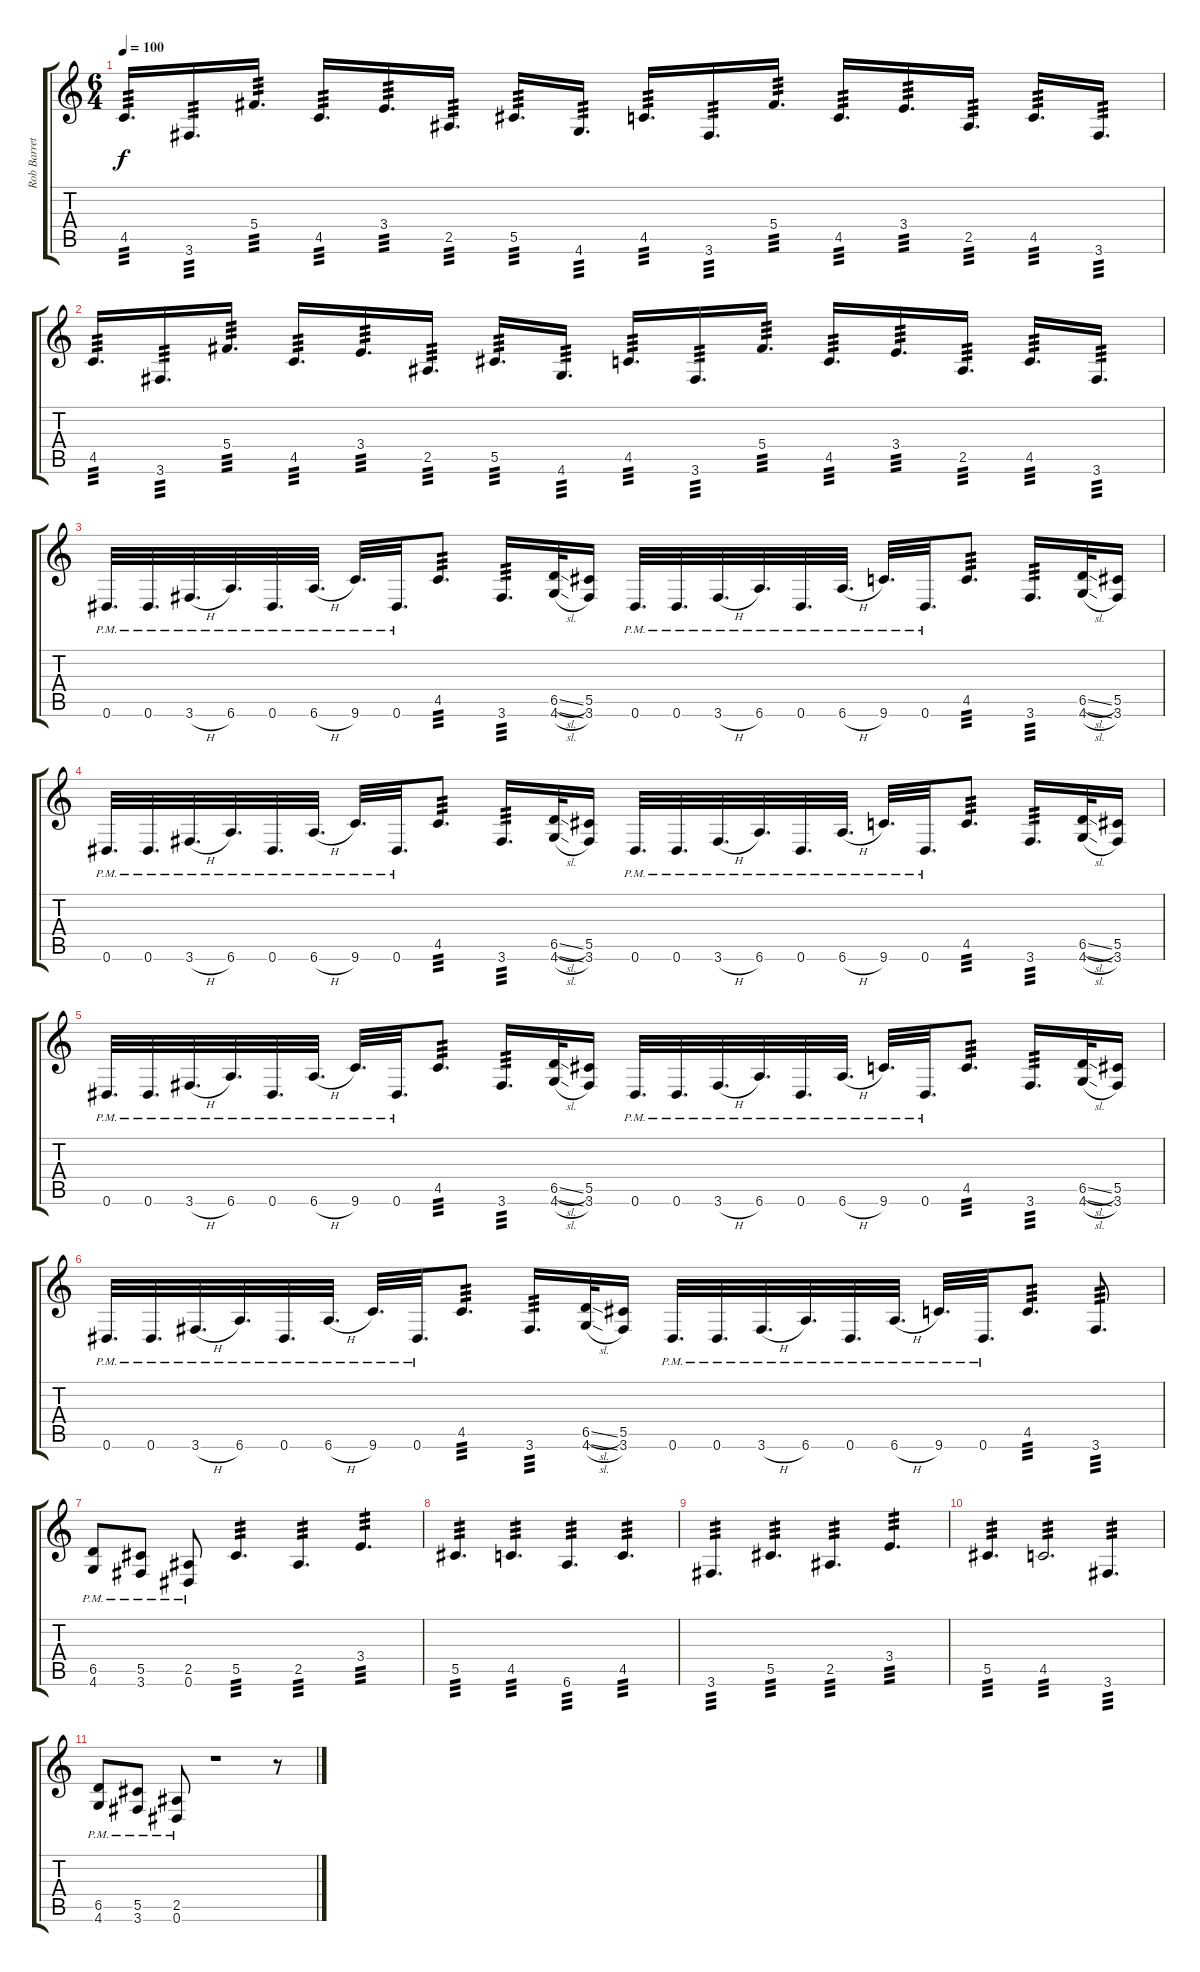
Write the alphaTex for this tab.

\track ("Rob Barret" "Rob Barret") {instrument distortionguitar}
\staff {score tabs}
\tuning (Eb4 Bb3 Gb3 Db3 Ab2 Eb2) {hide}
\ts (6 4)
\tempo 100
\clef g2
\ks c
4.5.16{d tp 3 dy f} 3.6.16{d tp 3} 5.4.16{d tp 3} 4.5.16{d tp 3} 3.4.16{d tp 3} 2.5.16{d tp 3} 5.5.16{d tp 3} 4.6.16{d tp 3} 4.5.16{d tp 3} 3.6.16{d tp 3} 5.4.16{d tp 3} 4.5.16{d tp 3} 3.4.16{d tp 3} 2.5.16{d tp 3} 4.5.16{d tp 3} 3.6.16{d tp 3} |
4.5.16{d tp 3} 3.6.16{d tp 3} 5.4.16{d tp 3} 4.5.16{d tp 3} 3.4.16{d tp 3} 2.5.16{d tp 3} 5.5.16{d tp 3} 4.6.16{d tp 3} 4.5.16{d tp 3} 3.6.16{d tp 3} 5.4.16{d tp 3} 4.5.16{d tp 3} 3.4.16{d tp 3} 2.5.16{d tp 3} 4.5.16{d tp 3} 3.6.16{d tp 3} |
0.6{pm}.32{d} 0.6{pm}.32{d} 3.6{h pm}.32{d} 6.6{pm}.32{d} 0.6{pm}.32{d} 6.6{h pm}.32{d} 9.6{pm}.32{d} 0.6{pm}.32{d} 4.5.8{d tp 3} 3.6.16{d tp 3} (6.5{sl} 4.6{sl}).32 (5.5 3.6).16 0.6{pm}.32{d} 0.6{pm}.32{d} 3.6{h pm}.32{d} 6.6{pm}.32{d} 0.6{pm}.32{d} 6.6{h pm}.32{d} 9.6{pm}.32{d} 0.6{pm}.32{d} 4.5.8{d tp 3} 3.6.16{d tp 3} (6.5{sl} 4.6{sl}).32 (5.5 3.6).16 |
0.6{pm}.32{d} 0.6{pm}.32{d} 3.6{h pm}.32{d} 6.6{pm}.32{d} 0.6{pm}.32{d} 6.6{h pm}.32{d} 9.6{pm}.32{d} 0.6{pm}.32{d} 4.5.8{d tp 3} 3.6.16{d tp 3} (6.5{sl} 4.6{sl}).32 (5.5 3.6).16 0.6{pm}.32{d} 0.6{pm}.32{d} 3.6{h pm}.32{d} 6.6{pm}.32{d} 0.6{pm}.32{d} 6.6{h pm}.32{d} 9.6{pm}.32{d} 0.6{pm}.32{d} 4.5.8{d tp 3} 3.6.16{d tp 3} (6.5{sl} 4.6{sl}).32 (5.5 3.6).16 |
0.6{pm}.32{d} 0.6{pm}.32{d} 3.6{h pm}.32{d} 6.6{pm}.32{d} 0.6{pm}.32{d} 6.6{h pm}.32{d} 9.6{pm}.32{d} 0.6{pm}.32{d} 4.5.8{d tp 3} 3.6.16{d tp 3} (6.5{sl} 4.6{sl}).32 (5.5 3.6).16 0.6{pm}.32{d} 0.6{pm}.32{d} 3.6{h pm}.32{d} 6.6{pm}.32{d} 0.6{pm}.32{d} 6.6{h pm}.32{d} 9.6{pm}.32{d} 0.6{pm}.32{d} 4.5.8{d tp 3} 3.6.16{d tp 3} (6.5{sl} 4.6{sl}).32 (5.5 3.6).16 |
0.6{pm}.32{d} 0.6{pm}.32{d} 3.6{h pm}.32{d} 6.6{pm}.32{d} 0.6{pm}.32{d} 6.6{h pm}.32{d} 9.6{pm}.32{d} 0.6{pm}.32{d} 4.5.8{d tp 3} 3.6.16{d tp 3} (6.5{sl} 4.6{sl}).32 (5.5 3.6).16 0.6{pm}.32{d} 0.6{pm}.32{d} 3.6{h pm}.32{d} 6.6{pm}.32{d} 0.6{pm}.32{d} 6.6{h pm}.32{d} 9.6{pm}.32{d} 0.6{pm}.32{d} 4.5.8{d tp 3} 3.6.8{d tp 3} |
(6.5{pm} 4.6{pm}).8 (5.5{pm} 3.6{pm}).8 (2.5{pm} 0.6{pm}).8 5.5.4{d tp 3} 2.5.4{d tp 3} 3.4.4{d tp 3} |
5.5.4{d tp 3} 4.5.4{d tp 3} 6.6.4{d tp 3} 4.5.4{d tp 3} |
3.6.4{d tp 3} 5.5.4{d tp 3} 2.5.4{d tp 3} 3.4.4{d tp 3} |
5.5.4{d tp 3} 4.5.2{d tp 3} 3.6.4{d tp 3} |
(6.5{pm} 4.6{pm}).8 (5.5{pm} 3.6{pm}).8 (2.5{pm} 0.6{pm}).8 r.1 r.8
